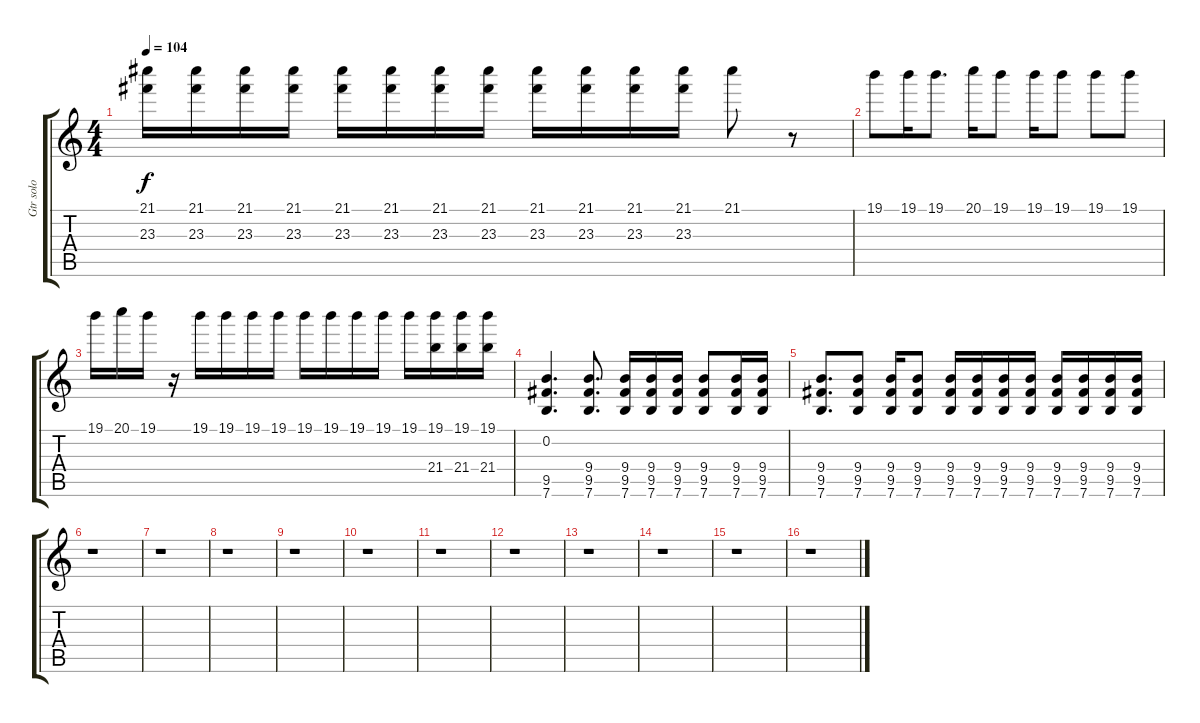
\track ("Gtr solo" "Gtr solo") {instrument overdrivenguitar}
\staff {score tabs}
\tuning (E4 B3 G3 D3 A2 E2) {hide}
\ts (4 4)
\tempo 104
\clef g2
\ks c
(21.1 23.3).16{dy f} (21.1 23.3).16 (21.1 23.3).16 (21.1 23.3).16 (21.1 23.3).16 (21.1 23.3).16 (21.1 23.3).16 (21.1 23.3).16 (21.1 23.3).16 (21.1 23.3).16 (21.1 23.3).16 (21.1 23.3).16 21.1.8 r.8 |
19.1.8 19.1.16 19.1.8{d} 20.1.16 19.1.8 19.1.16 19.1.8 19.1.8 19.1.8 |
19.1.16 20.1.16 19.1.16 r.16 19.1.16 19.1.16 19.1.16 19.1.16 19.1.16 19.1.16 19.1.16 19.1.16 19.1.16 (19.1 21.4).16 (19.1 21.4).16 (19.1 21.4).16 |
(0.2 9.5 7.6).4{d} (9.4 9.5 7.6).8{d} (9.4 9.5 7.6).16 (9.4 9.5 7.6).16 (9.4 9.5 7.6).16 (9.4 9.5 7.6).8 (9.4 9.5 7.6).16 (9.4 9.5 7.6).16 |
(9.4 9.5 7.6).8{d} (9.4 9.5 7.6).8 (9.4 9.5 7.6).16 (9.4 9.5 7.6).8 (9.4 9.5 7.6).16 (9.4 9.5 7.6).16 (9.4 9.5 7.6).16 (9.4 9.5 7.6).16 (9.4 9.5 7.6).16 (9.4 9.5 7.6).16 (9.4 9.5 7.6).16 (9.4 9.5 7.6).16 |
r.1 |
r.1 |
r.1 |
r.1 |
r.1 |
r.1 |
r.1 |
r.1 |
r.1 |
r.1 |
r.1
